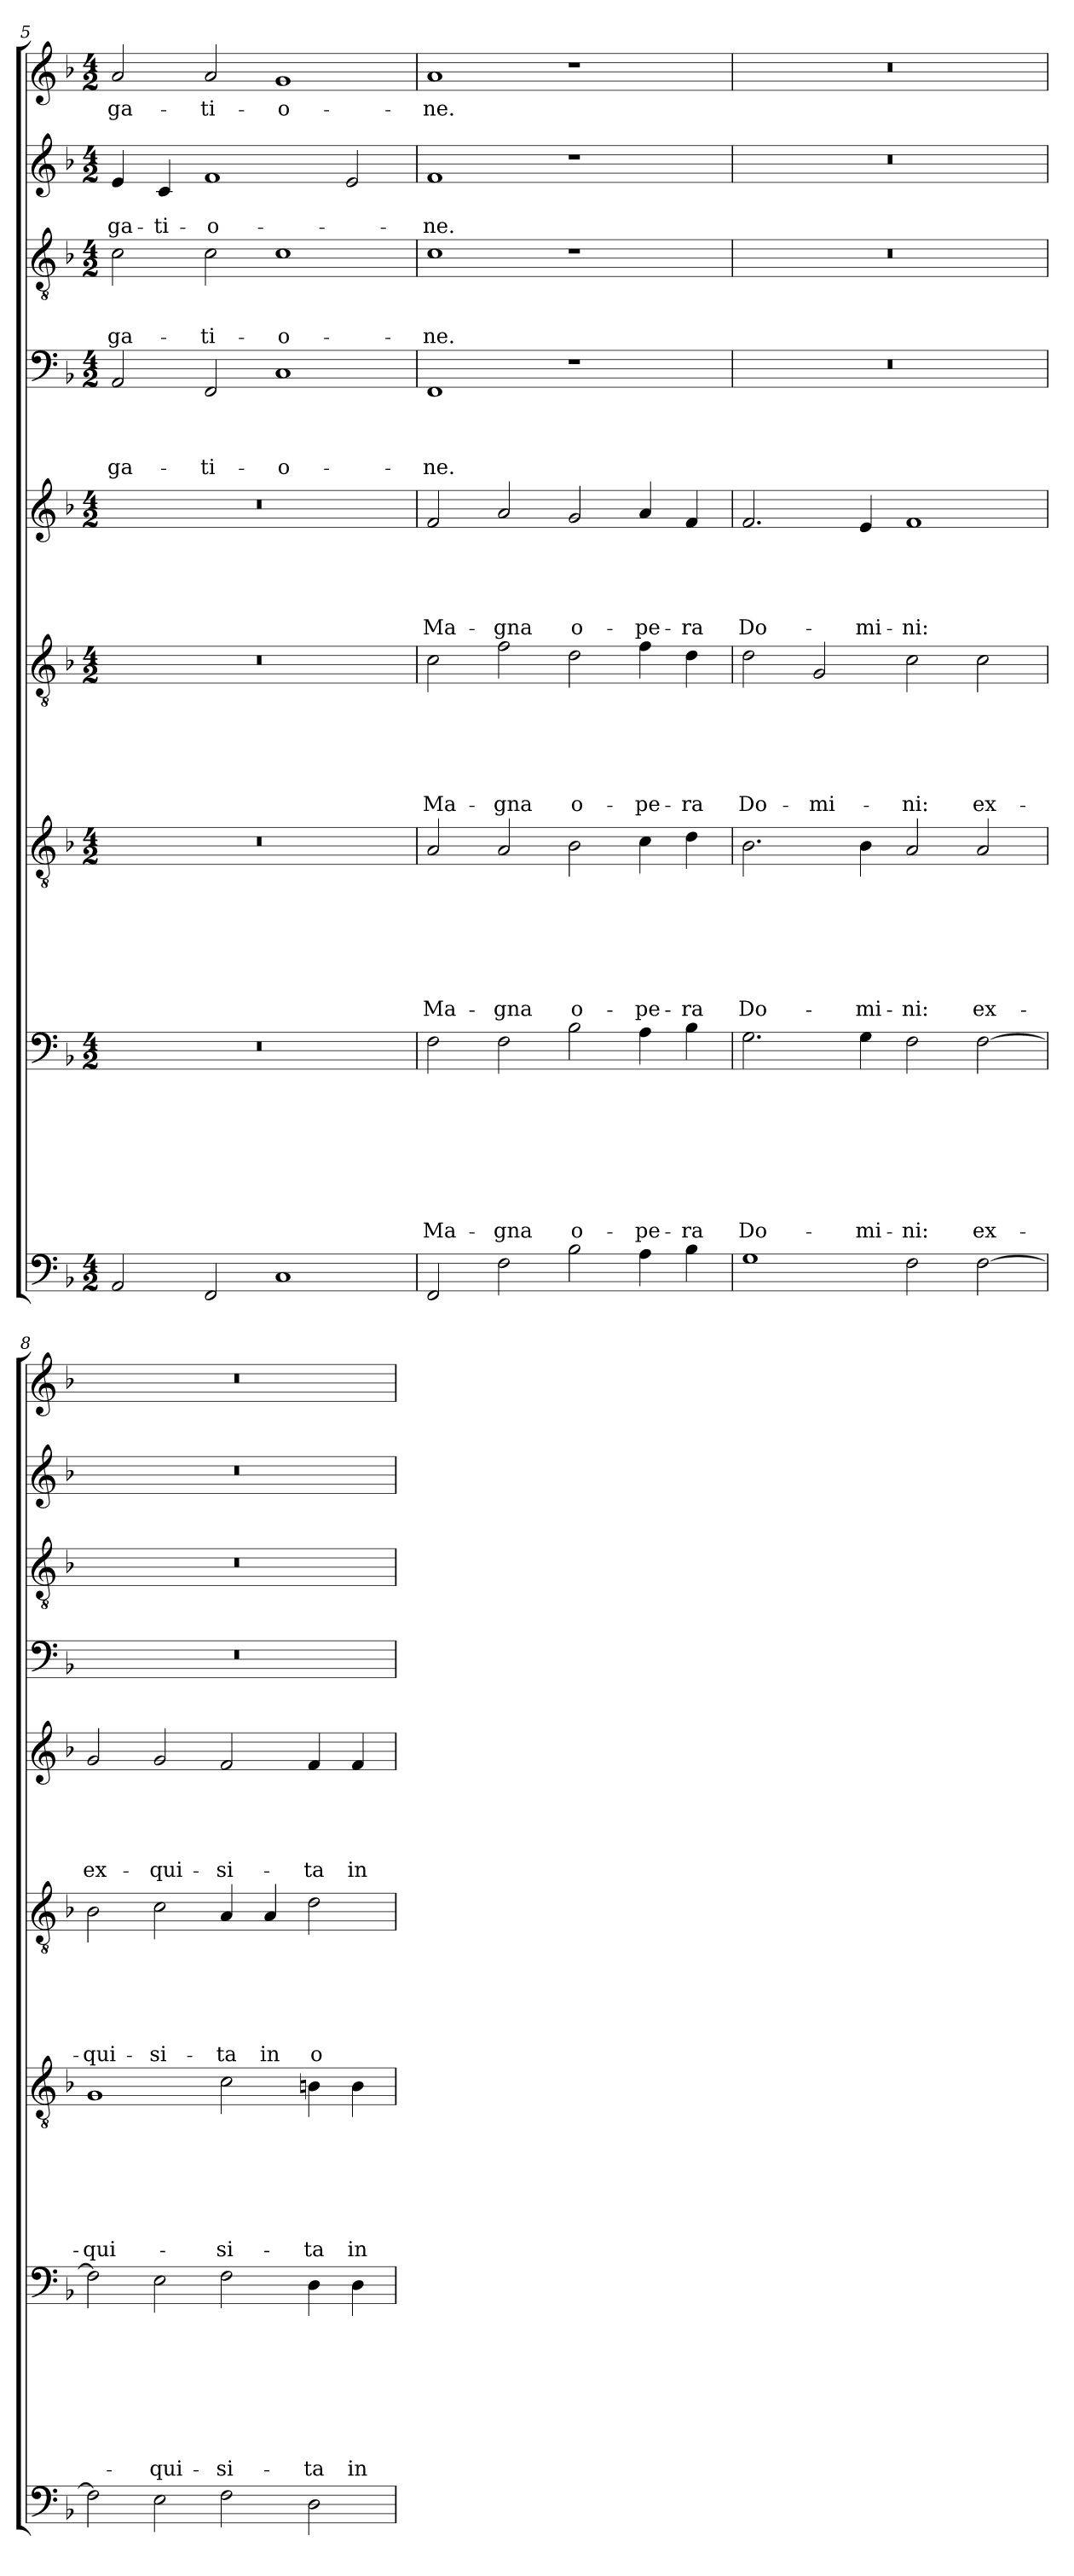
**kern	**kern	**text	**text	**text	**text	**text	**text	**text	**text	**kern	**text	**text	**text	**text	**text	**text	**text	**kern	**text	**text	**text	**text	**text	**text	**kern	**text	**text	**text	**text	**text	**kern	**text	**text	**text	**text	**kern	**text	**text	**text	**kern	**text	**text	**kern	**text
*part9	*part8	*part8	*part8	*part8	*part8	*part8	*part8	*part8	*part8	*part7	*part7	*part7	*part7	*part7	*part7	*part7	*part7	*part6	*part6	*part6	*part6	*part6	*part6	*part6	*part5	*part5	*part5	*part5	*part5	*part5	*part4	*part4	*part4	*part4	*part4	*part3	*part3	*part3	*part3	*part2	*part2	*part2	*part1	*part1
*staff9	*staff8	*staff8	*staff8	*staff8	*staff8	*staff8	*staff8	*staff8	*staff8	*staff7	*staff7	*staff7	*staff7	*staff7	*staff7	*staff7	*staff7	*staff6	*staff6	*staff6	*staff6	*staff6	*staff6	*staff6	*staff5	*staff5	*staff5	*staff5	*staff5	*staff5	*staff4	*staff4	*staff4	*staff4	*staff4	*staff3	*staff3	*staff3	*staff3	*staff2	*staff2	*staff2	*staff1	*staff1
!!LO:LB:g=z
*clefF4	*clefF4	*	*	*	*	*	*	*	*	*clefGv2	*	*	*	*	*	*	*	*clefGv2	*	*	*	*	*	*	*clefG2	*	*	*	*	*	*clefF4	*	*	*	*	*clefGv2	*	*	*	*clefG2	*	*	*clefG2	*
*k[b-]	*k[b-]	*	*	*	*	*	*	*	*	*k[b-]	*	*	*	*	*	*	*	*k[b-]	*	*	*	*	*	*	*k[b-]	*	*	*	*	*	*k[b-]	*	*	*	*	*k[b-]	*	*	*	*k[b-]	*	*	*k[b-]	*
*F:	*F:	*	*	*	*	*	*	*	*	*F:	*	*	*	*	*	*	*	*F:	*	*	*	*	*	*	*F:	*	*	*	*	*	*F:	*	*	*	*	*F:	*	*	*	*F:	*	*	*F:	*
*M4/2	*M4/2	*	*	*	*	*	*	*	*	*M4/2	*	*	*	*	*	*	*	*M4/2	*	*	*	*	*	*	*M4/2	*	*	*	*	*	*M4/2	*	*	*	*	*M4/2	*	*	*	*M4/2	*	*	*M4/2	*
=5	=5	=5	=5	=5	=5	=5	=5	=5	=5	=5	=5	=5	=5	=5	=5	=5	=5	=5	=5	=5	=5	=5	=5	=5	=5	=5	=5	=5	=5	=5	=5	=5	=5	=5	=5	=5	=5	=5	=5	=5	=5	=5	=5	=5
!	!	!	!	!	!	!	!	!	!	!	!	!	!	!	!	!	!	!	!	!	!	!	!	!	!	!	!	!	!	!	!	!	!	!	!LO:LY:b	!	!	!	!LO:LY:b	!	!	!LO:LY:b	!	!LO:LY:b
2AA/	0r	.	.	.	.	.	.	.	.	0r	.	.	.	.	.	.	.	0r	.	.	.	.	.	.	0r	.	.	.	.	.	2AA/	.	.	.	-ga-	2c\	.	.	-ga-	4e/	.	-ga-	2a/	-ga-
!	!	!	!	!	!	!	!	!	!	!	!	!	!	!	!	!	!	!	!	!	!	!	!	!	!	!	!	!	!	!	!	!	!	!	!	!	!	!	!	!	!	!LO:LY:b	!	!
.	.	.	.	.	.	.	.	.	.	.	.	.	.	.	.	.	.	.	.	.	.	.	.	.	.	.	.	.	.	.	.	.	.	.	.	.	.	.	.	4c/	.	-ti-	.	.
!	!	!	!	!	!	!	!	!	!	!	!	!	!	!	!	!	!	!	!	!	!	!	!	!	!	!	!	!	!	!	!	!	!	!	!LO:LY:b	!	!	!	!LO:LY:b	!	!	!LO:LY:b	!	!LO:LY:b
2FF/	.	.	.	.	.	.	.	.	.	.	.	.	.	.	.	.	.	.	.	.	.	.	.	.	.	.	.	.	.	.	2FF/	.	.	.	-ti-	2c\	.	.	-ti-	1f	.	-o-	2a/	-ti-
!	!	!	!	!	!	!	!	!	!	!	!	!	!	!	!	!	!	!	!	!	!	!	!	!	!	!	!	!	!	!	!	!	!	!	!LO:LY:b	!	!	!	!LO:LY:b	!	!	!	!	!LO:LY:b
1C	.	.	.	.	.	.	.	.	.	.	.	.	.	.	.	.	.	.	.	.	.	.	.	.	.	.	.	.	.	.	1C	.	.	.	-o-	1c	.	.	-o-	.	.	.	1g	-o-
.	.	.	.	.	.	.	.	.	.	.	.	.	.	.	.	.	.	.	.	.	.	.	.	.	.	.	.	.	.	.	.	.	.	.	.	.	.	.	.	2e/	.	.	.	.
=6	=6	=6	=6	=6	=6	=6	=6	=6	=6	=6	=6	=6	=6	=6	=6	=6	=6	=6	=6	=6	=6	=6	=6	=6	=6	=6	=6	=6	=6	=6	=6	=6	=6	=6	=6	=6	=6	=6	=6	=6	=6	=6	=6	=6
!	!	!	!	!	!	!	!	!	!LO:LY:b	!	!	!	!	!	!	!	!LO:LY:b	!	!	!	!	!	!	!LO:LY:b	!	!	!	!	!	!LO:LY:b	!	!	!	!	!LO:LY:b	!	!	!	!LO:LY:b	!	!	!LO:LY:b	!	!LO:LY:b
2FF/	2F\	.	.	.	.	.	.	.	Ma-	2A/	.	.	.	.	.	.	Ma-	2c\	.	.	.	.	.	Ma-	2f/	.	.	.	.	Ma-	1FF	.	.	.	-ne.	1c	.	.	-ne.	1f	.	-ne.	1a	-ne.
!	!	!	!	!	!	!	!	!	!LO:LY:b	!	!	!	!	!	!	!	!LO:LY:b	!	!	!	!	!	!	!LO:LY:b	!	!	!	!	!	!LO:LY:b	!	!	!	!	!	!	!	!	!	!	!	!	!	!
2F\	2F\	.	.	.	.	.	.	.	-gna	2A/	.	.	.	.	.	.	-gna	2f\	.	.	.	.	.	-gna	2a/	.	.	.	.	-gna	.	.	.	.	.	.	.	.	.	.	.	.	.	.
!	!	!	!	!	!	!	!	!	!LO:LY:b	!	!	!	!	!	!	!	!LO:LY:b	!	!	!	!	!	!	!LO:LY:b	!	!	!	!	!	!LO:LY:b	!	!	!	!	!	!	!	!	!	!	!	!	!	!
2B-\	2B-\	.	.	.	.	.	.	.	o-	2B-\	.	.	.	.	.	.	o-	2d\	.	.	.	.	.	o-	2g/	.	.	.	.	o-	1r	.	.	.	.	1r	.	.	.	1r	.	.	1r	.
!	!	!	!	!	!	!	!	!	!LO:LY:b	!	!	!	!	!	!	!	!LO:LY:b	!	!	!	!	!	!	!LO:LY:b	!	!	!	!	!	!LO:LY:b	!	!	!	!	!	!	!	!	!	!	!	!	!	!
4A\	4A\	.	.	.	.	.	.	.	-pe-	4c\	.	.	.	.	.	.	-pe-	4f\	.	.	.	.	.	-pe-	4a/	.	.	.	.	-pe-	.	.	.	.	.	.	.	.	.	.	.	.	.	.
!	!	!	!	!	!	!	!	!	!LO:LY:b	!	!	!	!	!	!	!	!LO:LY:b	!	!	!	!	!	!	!LO:LY:b	!	!	!	!	!	!LO:LY:b	!	!	!	!	!	!	!	!	!	!	!	!	!	!
4B-\	4B-\	.	.	.	.	.	.	.	-ra	4d\	.	.	.	.	.	.	-ra	4d\	.	.	.	.	.	-ra	4f/	.	.	.	.	-ra	.	.	.	.	.	.	.	.	.	.	.	.	.	.
=7	=7	=7	=7	=7	=7	=7	=7	=7	=7	=7	=7	=7	=7	=7	=7	=7	=7	=7	=7	=7	=7	=7	=7	=7	=7	=7	=7	=7	=7	=7	=7	=7	=7	=7	=7	=7	=7	=7	=7	=7	=7	=7	=7	=7
!	!	!	!	!	!	!	!	!	!LO:LY:b	!	!	!	!	!	!	!	!LO:LY:b	!	!	!	!	!	!	!LO:LY:b	!	!	!	!	!	!LO:LY:b	!	!	!	!	!	!	!	!	!	!	!	!	!	!
1G	2.G\	.	.	.	.	.	.	.	Do-	2.B-\	.	.	.	.	.	.	Do-	2d\	.	.	.	.	.	Do-	2.f/	.	.	.	.	Do-	0r	.	.	.	.	0r	.	.	.	0r	.	.	0r	.
!	!	!	!	!	!	!	!	!	!	!	!	!	!	!	!	!	!	!	!	!	!	!	!	!LO:LY:b	!	!	!	!	!	!	!	!	!	!	!	!	!	!	!	!	!	!	!	!
.	.	.	.	.	.	.	.	.	.	.	.	.	.	.	.	.	.	2G/	.	.	.	.	.	-mi-	.	.	.	.	.	.	.	.	.	.	.	.	.	.	.	.	.	.	.	.
!	!	!	!	!	!	!	!	!	!LO:LY:b	!	!	!	!	!	!	!	!LO:LY:b	!	!	!	!	!	!	!	!	!	!	!	!	!LO:LY:b	!	!	!	!	!	!	!	!	!	!	!	!	!	!
.	4G\	.	.	.	.	.	.	.	-mi-	4B-\	.	.	.	.	.	.	-mi-	.	.	.	.	.	.	.	4e/	.	.	.	.	-mi-	.	.	.	.	.	.	.	.	.	.	.	.	.	.
!	!	!	!	!	!	!	!	!	!LO:LY:b	!	!	!	!	!	!	!	!LO:LY:b	!	!	!	!	!	!	!LO:LY:b	!	!	!	!	!	!LO:LY:b	!	!	!	!	!	!	!	!	!	!	!	!	!	!
2F\	2F\	.	.	.	.	.	.	.	-ni:	2A/	.	.	.	.	.	.	-ni:	2c\	.	.	.	.	.	-ni:	1f	.	.	.	.	-ni:	.	.	.	.	.	.	.	.	.	.	.	.	.	.
!	!	!	!	!	!	!	!	!	!LO:LY:b	!	!	!	!	!	!	!	!LO:LY:b	!	!	!	!	!	!	!LO:LY:b	!	!	!	!	!	!	!	!	!	!	!	!	!	!	!	!	!	!	!	!
[2F\	[2F\	.	.	.	.	.	.	.	ex-	2A/	.	.	.	.	.	.	ex-	2c\	.	.	.	.	.	ex-	.	.	.	.	.	.	.	.	.	.	.	.	.	.	.	.	.	.	.	.
=8	=8	=8	=8	=8	=8	=8	=8	=8	=8	=8	=8	=8	=8	=8	=8	=8	=8	=8	=8	=8	=8	=8	=8	=8	=8	=8	=8	=8	=8	=8	=8	=8	=8	=8	=8	=8	=8	=8	=8	=8	=8	=8	=8	=8
!	!	!	!	!	!	!	!	!	!	!	!	!	!	!	!	!	!LO:LY:b	!	!	!	!	!	!	!LO:LY:b	!	!	!	!	!	!LO:LY:b	!	!	!	!	!	!	!	!	!	!	!	!	!	!
2F\]	2F\]	.	.	.	.	.	.	.	.	1G	.	.	.	.	.	.	-qui-	2B-\	.	.	.	.	.	-qui-	2g/	.	.	.	.	ex-	0r	.	.	.	.	0r	.	.	.	0r	.	.	0r	.
!	!	!	!	!	!	!	!	!	!LO:LY:b	!	!	!	!	!	!	!	!	!	!	!	!	!	!	!LO:LY:b	!	!	!	!	!	!LO:LY:b	!	!	!	!	!	!	!	!	!	!	!	!	!	!
2E\	2E\	.	.	.	.	.	.	.	-qui-	.	.	.	.	.	.	.	.	2c\	.	.	.	.	.	-si-	2g/	.	.	.	.	-qui-	.	.	.	.	.	.	.	.	.	.	.	.	.	.
!	!	!	!	!	!	!	!	!	!LO:LY:b	!	!	!	!	!	!	!	!LO:LY:b	!	!	!	!	!	!	!LO:LY:b	!	!	!	!	!	!LO:LY:b	!	!	!	!	!	!	!	!	!	!	!	!	!	!
2F\	2F\	.	.	.	.	.	.	.	-si-	2c\	.	.	.	.	.	.	-si-	4A/	.	.	.	.	.	-ta	2f/	.	.	.	.	-si-	.	.	.	.	.	.	.	.	.	.	.	.	.	.
!	!	!	!	!	!	!	!	!	!	!	!	!	!	!	!	!	!	!	!	!	!	!	!	!LO:LY:b	!	!	!	!	!	!	!	!	!	!	!	!	!	!	!	!	!	!	!	!
.	.	.	.	.	.	.	.	.	.	.	.	.	.	.	.	.	.	4A/	.	.	.	.	.	in	.	.	.	.	.	.	.	.	.	.	.	.	.	.	.	.	.	.	.	.
!	!	!	!	!	!	!	!	!	!LO:LY:b	!	!	!	!	!	!	!	!LO:LY:b	!	!	!	!	!	!	!LO:LY:b	!	!	!	!	!	!LO:LY:b	!	!	!	!	!	!	!	!	!	!	!	!	!	!
2D\	4D\	.	.	.	.	.	.	.	-ta	4Bn\	.	.	.	.	.	.	-ta	2d\	.	.	.	.	.	o-	4f/	.	.	.	.	-ta	.	.	.	.	.	.	.	.	.	.	.	.	.	.
!	!	!	!	!	!	!	!	!	!LO:LY:b	!	!	!	!	!	!	!	!LO:LY:b	!	!	!	!	!	!	!	!	!	!	!	!	!LO:LY:b	!	!	!	!	!	!	!	!	!	!	!	!	!	!
.	4D\	.	.	.	.	.	.	.	in	4B\	.	.	.	.	.	.	in	.	.	.	.	.	.	.	4f/	.	.	.	.	in	.	.	.	.	.	.	.	.	.	.	.	.	.	.
=	=	=	=	=	=	=	=	=	=	=	=	=	=	=	=	=	=	=	=	=	=	=	=	=	=	=	=	=	=	=	=	=	=	=	=	=	=	=	=	=	=	=	=	=
*-	*-	*-	*-	*-	*-	*-	*-	*-	*-	*-	*-	*-	*-	*-	*-	*-	*-	*-	*-	*-	*-	*-	*-	*-	*-	*-	*-	*-	*-	*-	*-	*-	*-	*-	*-	*-	*-	*-	*-	*-	*-	*-	*-	*-
